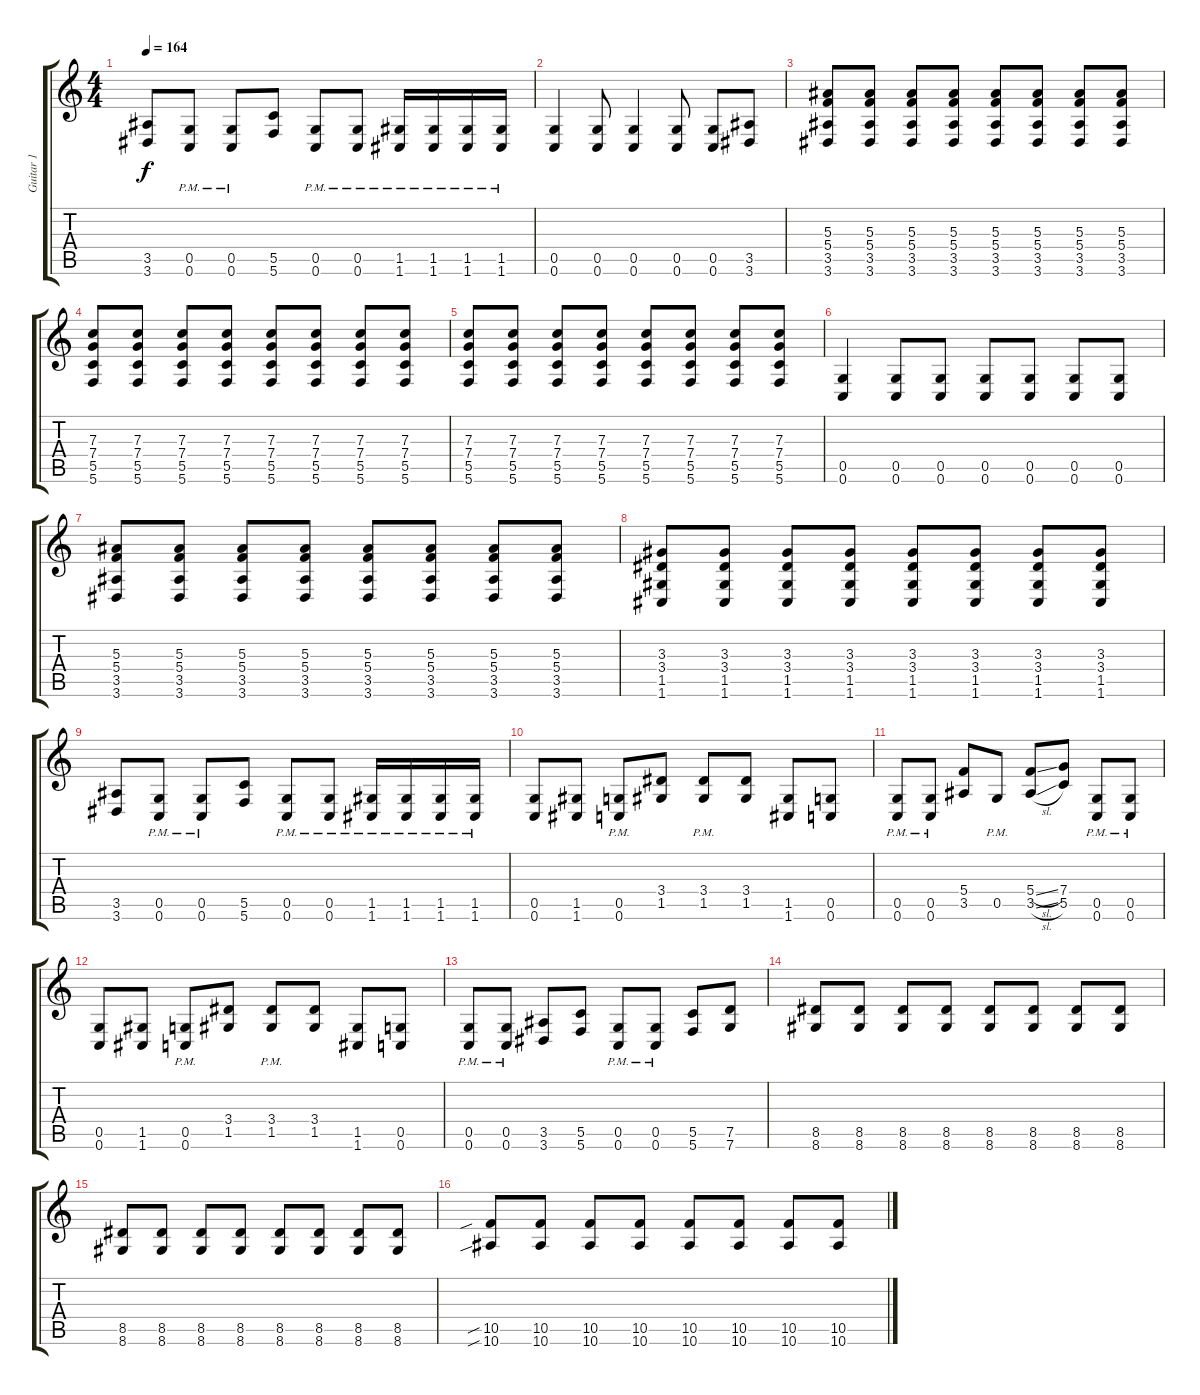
\track ("Guitar 1" "Guitar 1") {instrument distortionguitar}
\staff {score tabs}
\tuning (D4 A3 F3 C3 G2 C2) {hide}
\ts (4 4)
\tempo 164
\clef g2
\ks c
(3.5 3.6).8{dy f} (0.5{pm} 0.6{pm}).8 (0.5{pm} 0.6{pm}).8 (5.5 5.6).8 (0.5{pm} 0.6{pm}).8 (0.5{pm} 0.6{pm}).8 (1.5{pm} 1.6{pm}).16 (1.5{pm} 1.6{pm}).16 (1.5{pm} 1.6{pm}).16 (1.5{pm} 1.6{pm}).16 |
(0.5 0.6).4 (0.5 0.6).8 (0.5 0.6).4 (0.5 0.6).8 (0.5 0.6).8 (3.5 3.6).8 |
(5.3 5.4 3.5 3.6).8 (5.3 5.4 3.5 3.6).8 (5.3 5.4 3.5 3.6).8 (5.3 5.4 3.5 3.6).8 (5.3 5.4 3.5 3.6).8 (5.3 5.4 3.5 3.6).8 (5.3 5.4 3.5 3.6).8 (5.3 5.4 3.5 3.6).8 |
(7.3 7.4 5.5 5.6).8 (7.3 7.4 5.5 5.6).8 (7.3 7.4 5.5 5.6).8 (7.3 7.4 5.5 5.6).8 (7.3 7.4 5.5 5.6).8 (7.3 7.4 5.5 5.6).8 (7.3 7.4 5.5 5.6).8 (7.3 7.4 5.5 5.6).8 |
(7.3 7.4 5.5 5.6).8 (7.3 7.4 5.5 5.6).8 (7.3 7.4 5.5 5.6).8 (7.3 7.4 5.5 5.6).8 (7.3 7.4 5.5 5.6).8 (7.3 7.4 5.5 5.6).8 (7.3 7.4 5.5 5.6).8 (7.3 7.4 5.5 5.6).8 |
(0.5 0.6).4 (0.5 0.6).8 (0.5 0.6).8 (0.5 0.6).8 (0.5 0.6).8 (0.5 0.6).8 (0.5 0.6).8 |
(5.3 5.4 3.5 3.6).8 (5.3 5.4 3.5 3.6).8 (5.3 5.4 3.5 3.6).8 (5.3 5.4 3.5 3.6).8 (5.3 5.4 3.5 3.6).8 (5.3 5.4 3.5 3.6).8 (5.3 5.4 3.5 3.6).8 (5.3 5.4 3.5 3.6).8 |
(3.3 3.4 1.5 1.6).8 (3.3 3.4 1.5 1.6).8 (3.3 3.4 1.5 1.6).8 (3.3 3.4 1.5 1.6).8 (3.3 3.4 1.5 1.6).8 (3.3 3.4 1.5 1.6).8 (3.3 3.4 1.5 1.6).8 (3.3 3.4 1.5 1.6).8 |
(3.5 3.6).8 (0.5{pm} 0.6{pm}).8 (0.5{pm} 0.6{pm}).8 (5.5 5.6).8 (0.5{pm} 0.6{pm}).8 (0.5{pm} 0.6{pm}).8 (1.5{pm} 1.6{pm}).16 (1.5{pm} 1.6{pm}).16 (1.5{pm} 1.6{pm}).16 (1.5{pm} 1.6{pm}).16 |
(0.5 0.6).8 (1.5 1.6).8 (0.5{pm} 0.6{pm}).8 (3.4 1.5).8 (3.4{pm} 1.5{pm}).8 (3.4 1.5).8 (1.5 1.6).8 (0.5 0.6).8 |
(0.5{pm} 0.6).8 (0.5{pm} 0.6).8 (5.4 3.5).8 0.5{pm}.8 (5.4{sl} 3.5{sl}).8 (7.4 5.5).8 (0.5{pm} 0.6{pm}).8 (0.5{pm} 0.6{pm}).8 |
(0.5 0.6).8 (1.5 1.6).8 (0.5{pm} 0.6{pm}).8 (3.4 1.5).8 (3.4{pm} 1.5{pm}).8 (3.4 1.5).8 (1.5 1.6).8 (0.5 0.6).8 |
(0.5{pm} 0.6{pm}).8 (0.5{pm} 0.6{pm}).8 (3.5 3.6).8 (5.5 5.6).8 (0.5{pm} 0.6{pm}).8 (0.5{pm} 0.6{pm}).8 (5.5 5.6).8 (7.5 7.6).8 |
(8.5 8.6).8 (8.5 8.6).8 (8.5 8.6).8 (8.5 8.6).8 (8.5 8.6).8 (8.5 8.6).8 (8.5 8.6).8 (8.5 8.6).8 |
(8.5 8.6).8 (8.5 8.6).8 (8.5 8.6).8 (8.5 8.6).8 (8.5 8.6).8 (8.5 8.6).8 (8.5 8.6).8 (8.5 8.6).8 |
(10.5{sib} 10.6{sib}).8 (10.5 10.6).8 (10.5 10.6).8 (10.5 10.6).8 (10.5 10.6).8 (10.5 10.6).8 (10.5 10.6).8 (10.5{ss} 10.6{ss}).8
